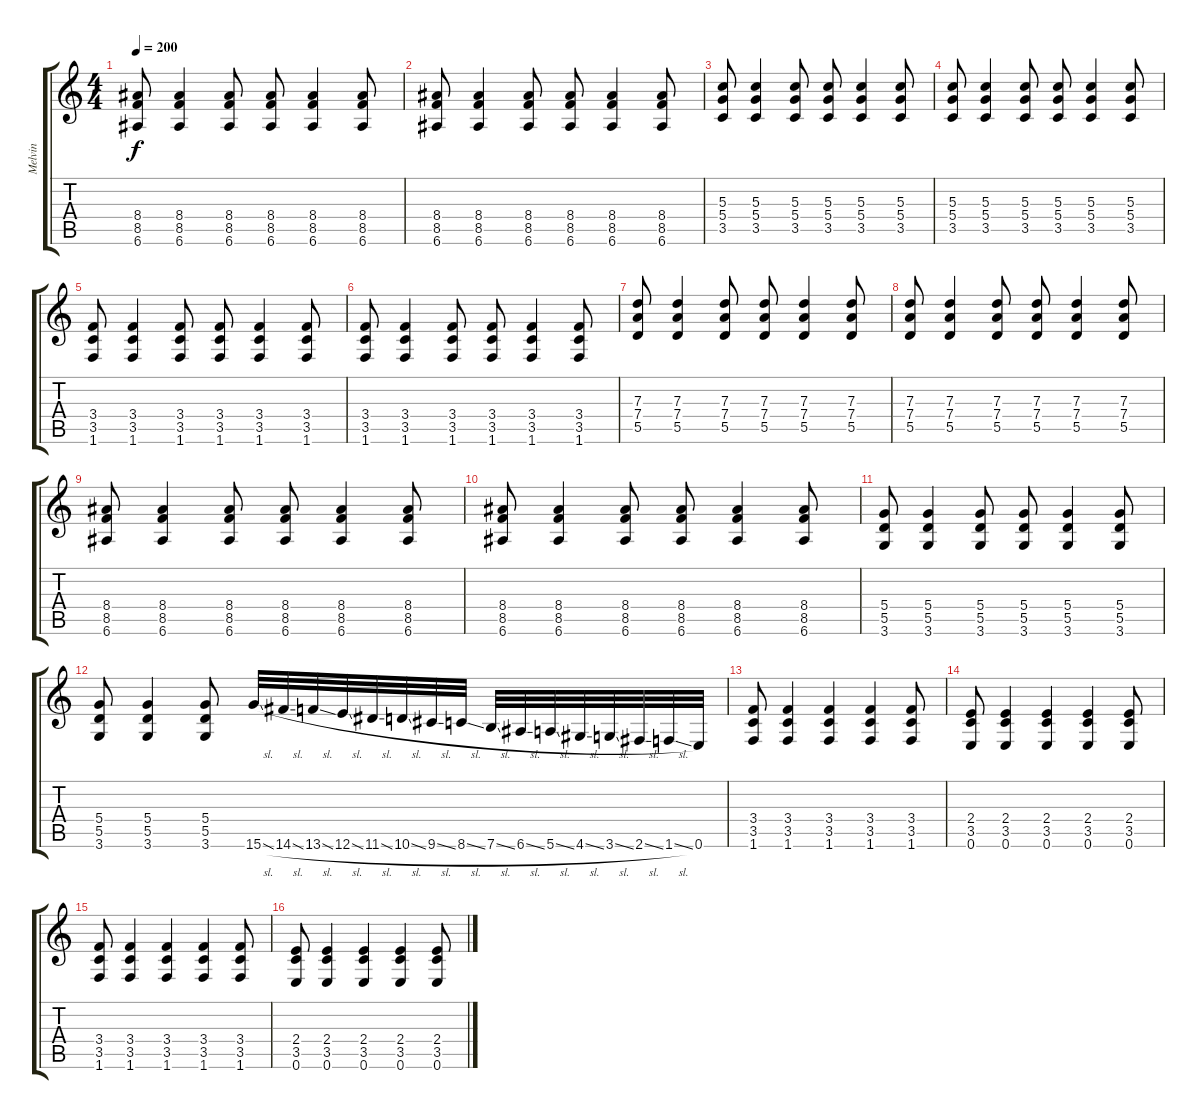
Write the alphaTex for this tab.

\track ("Melvin" "Melvin") {instrument overdrivenguitar}
\staff {score tabs}
\tuning (E4 B3 G3 D3 A2 E2) {hide}
\ts (4 4)
\tempo 200
\clef g2
\ks c
(8.4 8.5 6.6).8{dy f} (8.4 8.5 6.6).4 (8.4 8.5 6.6).8 (8.4 8.5 6.6).8 (8.4 8.5 6.6).4 (8.4 8.5 6.6).8 |
(8.4 8.5 6.6).8 (8.4 8.5 6.6).4 (8.4 8.5 6.6).8 (8.4 8.5 6.6).8 (8.4 8.5 6.6).4 (8.4 8.5 6.6).8 |
(5.3 5.4 3.5).8 (5.3 5.4 3.5).4 (5.3 5.4 3.5).8 (5.3 5.4 3.5).8 (5.3 5.4 3.5).4 (5.3 5.4 3.5).8 |
(5.3 5.4 3.5).8 (5.3 5.4 3.5).4 (5.3 5.4 3.5).8 (5.3 5.4 3.5).8 (5.3 5.4 3.5).4 (5.3 5.4 3.5).8 |
(3.4 3.5 1.6).8 (3.4 3.5 1.6).4 (3.4 3.5 1.6).8 (3.4 3.5 1.6).8 (3.4 3.5 1.6).4 (3.4 3.5 1.6).8 |
(3.4 3.5 1.6).8 (3.4 3.5 1.6).4 (3.4 3.5 1.6).8 (3.4 3.5 1.6).8 (3.4 3.5 1.6).4 (3.4 3.5 1.6).8 |
(7.3 7.4 5.5).8 (7.3 7.4 5.5).4 (7.3 7.4 5.5).8 (7.3 7.4 5.5).8 (7.3 7.4 5.5).4 (7.3 7.4 5.5).8 |
(7.3 7.4 5.5).8 (7.3 7.4 5.5).4 (7.3 7.4 5.5).8 (7.3 7.4 5.5).8 (7.3 7.4 5.5).4 (7.3 7.4 5.5).8 |
(8.4 8.5 6.6).8 (8.4 8.5 6.6).4 (8.4 8.5 6.6).8 (8.4 8.5 6.6).8 (8.4 8.5 6.6).4 (8.4 8.5 6.6).8 |
(8.4 8.5 6.6).8 (8.4 8.5 6.6).4 (8.4 8.5 6.6).8 (8.4 8.5 6.6).8 (8.4 8.5 6.6).4 (8.4 8.5 6.6).8 |
(5.4 5.5 3.6).8 (5.4 5.5 3.6).4 (5.4 5.5 3.6).8 (5.4 5.5 3.6).8 (5.4 5.5 3.6).4 (5.4 5.5 3.6).8 |
(5.4 5.5 3.6).8 (5.4 5.5 3.6).4 (5.4 5.5 3.6).8 15.6{sl}.32 14.6{sl}.32 13.6{sl}.32 12.6{sl}.32 11.6{sl}.32 10.6{sl}.32 9.6{sl}.32 8.6{sl}.32 7.6{sl}.32 6.6{sl}.32 5.6{sl}.32 4.6{sl}.32 3.6{sl}.32 2.6{sl}.32 1.6{sl}.32 0.6.32 |
(3.4 3.5 1.6).8 (3.4 3.5 1.6).4 (3.4 3.5 1.6).4 (3.4 3.5 1.6).4 (3.4 3.5 1.6).8 |
(2.4 3.5 0.6).8 (2.4 3.5 0.6).4 (2.4 3.5 0.6).4 (2.4 3.5 0.6).4 (2.4 3.5 0.6).8 |
(3.4 3.5 1.6).8 (3.4 3.5 1.6).4 (3.4 3.5 1.6).4 (3.4 3.5 1.6).4 (3.4 3.5 1.6).8 |
(2.4 3.5 0.6).8 (2.4 3.5 0.6).4 (2.4 3.5 0.6).4 (2.4 3.5 0.6).4 (2.4 3.5 0.6).8
